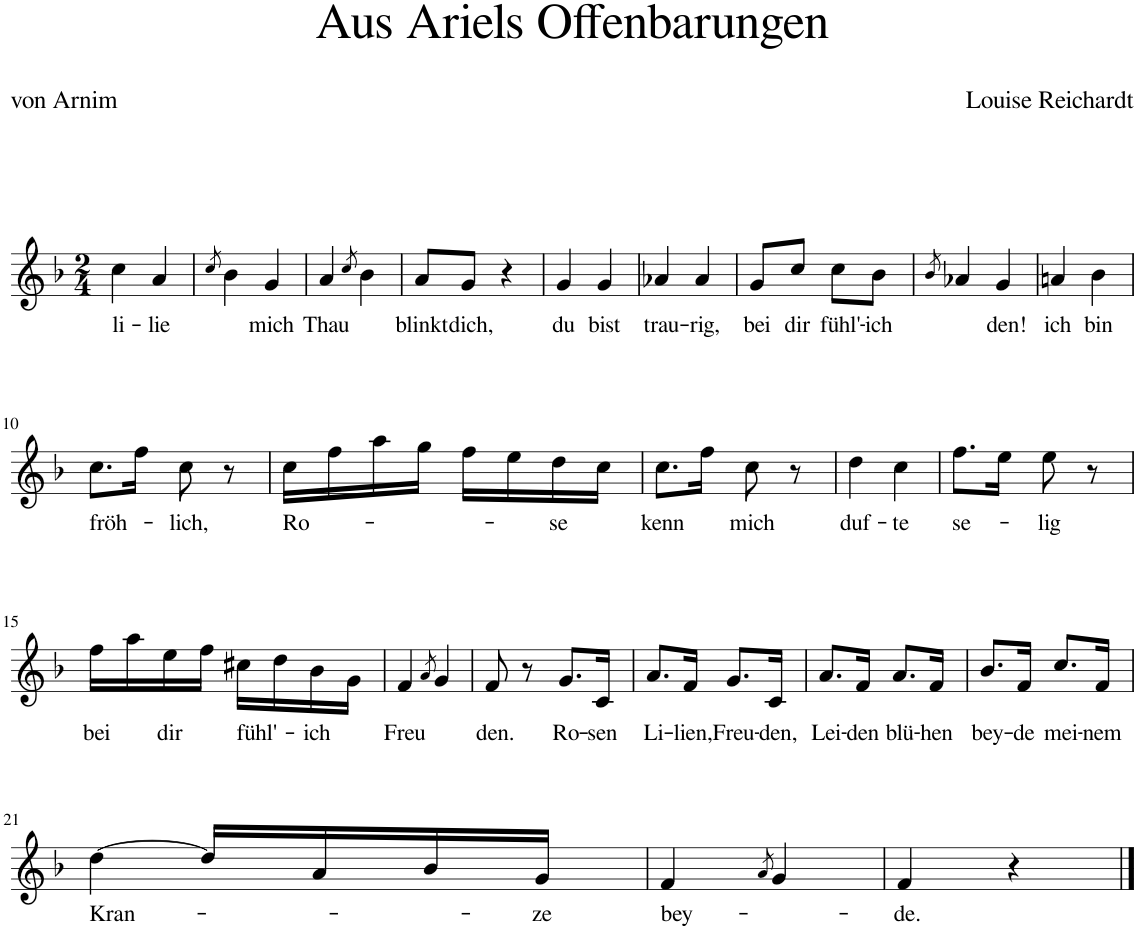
**kern	**text
*part1	*part1
*staff1	*staff1
*I"Piano	*
*I'Pno	*
*clefG2	*
*k[b-]	*
*M2/4	*
=1	=1
!	!LO:LY:b
4cc\	li-
!	!LO:LY:b
4a/	-lie
=2	=2
8qcc/	.
4b-\	.
!	!LO:LY:b
4g/	mich
=3	=3
!	!LO:LY:b
4a/	Thau
8qcc/	.
4b-\	.
=4	=4
!	!LO:LY:b
8a/L	-blinkt
!	!LO:LY:b
8g/J	dich,
4r	.
=5	=5
!	!LO:LY:b
4g/	du
!	!LO:LY:b
4g/	bist
=6	=6
!	!LO:LY:b
4a-X/	trau-
!	!LO:LY:b
4a-/	-rig,
=7	=7
!	!LO:LY:b
8g/L	bei
!	!LO:LY:b
8cc/J	dir
!	!LO:LY:b
8cc\L	fühl'-
!	!LO:LY:b
8b-\J	-ich
=8	=8
8qb-/	.
4a-X/	.
!	!LO:LY:b
4g/	-den!
=9	=9
!	!LO:LY:b
4an/	ich
!	!LO:LY:b
4b-\	bin
!!LO:LB:g=z
=10	=10
!	!LO:LY:b
8.cc\L	fröh-
16ff\Jk	.
!	!LO:LY:b
8cc\	-lich,
8r	.
=11	=11
!	!LO:LY:b
16cc\LL	Ro-
16ff\	.
16aa\	.
16gg\JJ	.
16ff\LL	.
16ee\	.
!	!LO:LY:b
16dd\	-se
16cc\JJ	.
=12	=12
!	!LO:LY:b
8.cc\L	kenn
16ff\Jk	.
!	!LO:LY:b
8cc\	mich
8r	.
=13	=13
!	!LO:LY:b
4dd\	duf-
!	!LO:LY:b
4cc\	-te
=14	=14
!	!LO:LY:b
8.ff\L	se-
16ee\Jk	.
!	!LO:LY:b
8ee\	-lig
8r	.
!!LO:LB:g=z
=15	=15
!	!LO:LY:b
16ff\LL	bei
16aa\	.
!	!LO:LY:b
16ee\	dir
16ff\JJ	.
!	!LO:LY:b
16cc#X\LL	fühl'-
16dd\	.
!	!LO:LY:b
16b-\	-ich
16g\JJ	.
=16	=16
!	!LO:LY:b
4f/	Freu
8qa/	.
4g/	.
=17	=17
!	!LO:LY:b
8f/	-den.
8r	.
!	!LO:LY:b
8.g/L	Ro-
!	!LO:LY:b
16c/Jk	-sen
=18	=18
!	!LO:LY:b
8.a/L	Li-
!	!LO:LY:b
16f/Jk	-lien,
!	!LO:LY:b
8.g/L	Freu-
!	!LO:LY:b
16c/Jk	-den,
=19	=19
!	!LO:LY:b
8.a/L	Lei-
!	!LO:LY:b
16f/Jk	-den
!	!LO:LY:b
8.a/L	blü-
!	!LO:LY:b
16f/Jk	-hen
=20	=20
!	!LO:LY:b
8.b-/L	bey-
!	!LO:LY:b
16f/Jk	-de
!	!LO:LY:b
8.cc/L	mei-
!	!LO:LY:b
16f/Jk	-nem
!!LO:LB:g=z
=21	=21
!	!LO:LY:b
[4dd\	Kran-
16dd/LL]	.
16a/	.
16b-/	.
!	!LO:LY:b
16g/JJ	-ze
=22	=22
!	!LO:LY:b
4f/	bey-
8qa/	.
4g/	.
=23	=23
!	!LO:LY:b
4f/	-de.
4r	.
==	==
*-	*-
